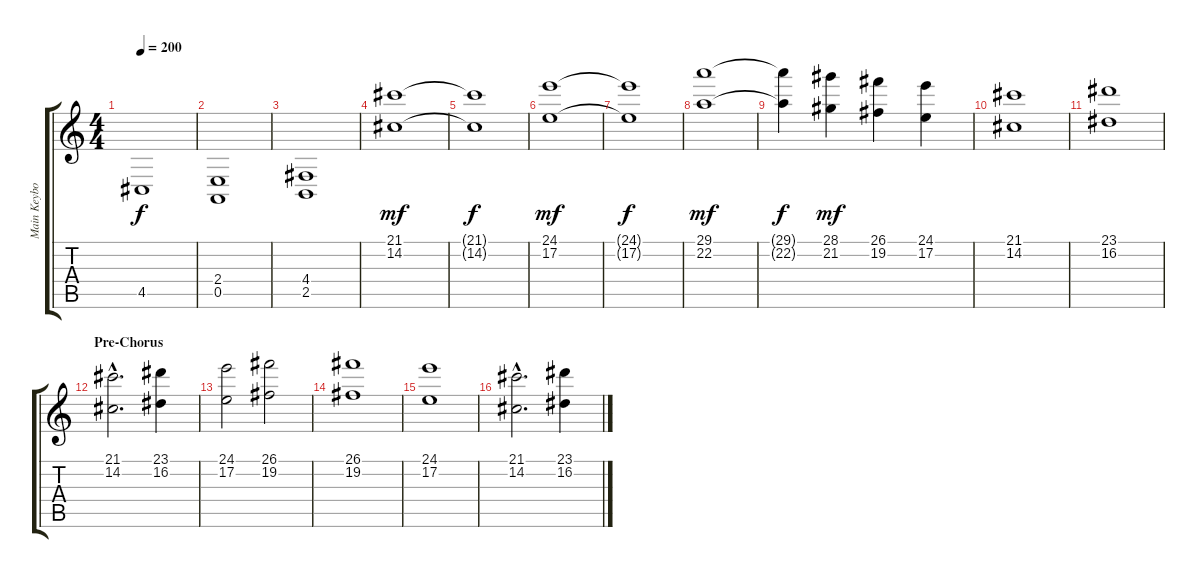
\track ("Main Keyboards" "Main Keybo") {instrument stringensemble1}
\staff {score tabs}
\tuning (E4 B3 G3 D3 A2 E2) {hide}
\ts (4 4)
\tempo 200
\clef g2
\ks c
4.5{t}.1{dy f} |
(2.4 0.5).1 |
(4.4 2.5).1 |
(21.1 14.2).1{dy mf} |
(21.1{t} 14.2{t}).1{dy f} |
(24.1 17.2).1{dy mf} |
(24.1{t} 17.2{t}).1{dy f} |
(29.1 22.2).1{dy mf} |
(29.1{t} 22.2{t}).4{dy f} (28.1 21.2).4{dy mf} (26.1 19.2).4 (24.1 17.2).4 |
(21.1 14.2).1 |
(23.1 16.2).1 |
\section ("" "Pre-Chorus")
(21.1{hac} 14.2{hac}).2{d} (23.1 16.2).4 |
(24.1 17.2).2 (26.1 19.2).2 |
(26.1 19.2).1 |
(24.1 17.2).1 |
(21.1{hac} 14.2{hac}).2{d} (23.1 16.2).4
